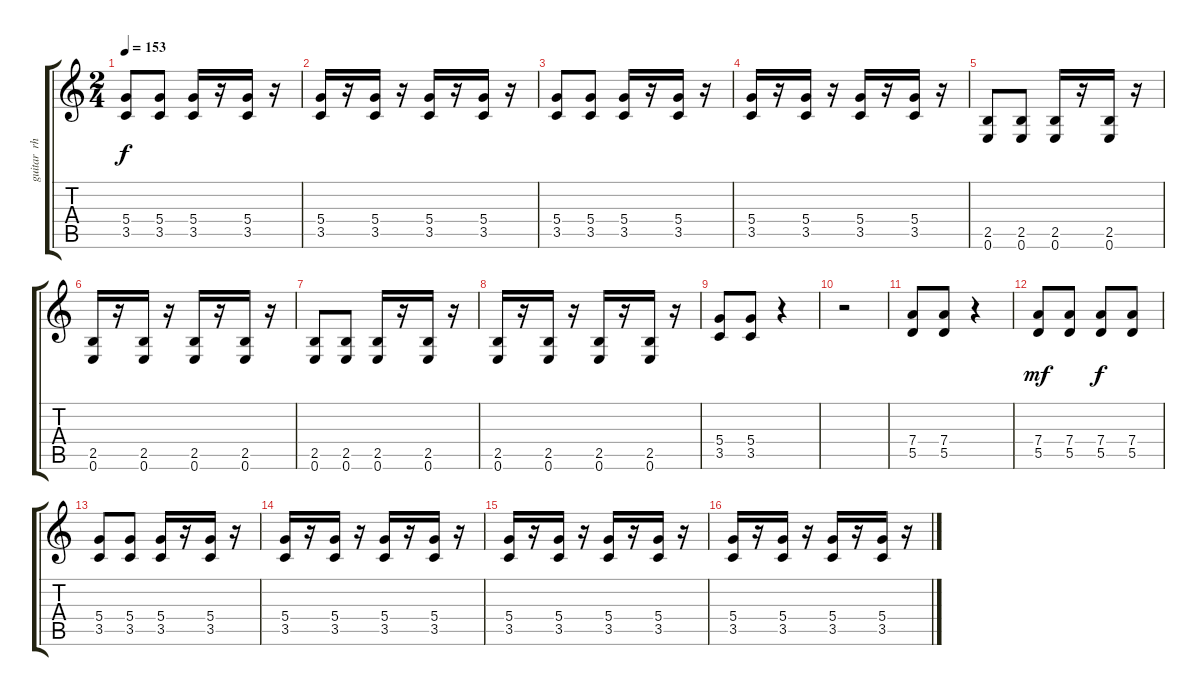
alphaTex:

\track ("guitar  rhythm  left" "guitar  rh") {instrument distortionguitar}
\staff {score tabs}
\tuning (E4 B3 G3 D3 A2 E2) {hide}
\ts (2 4)
\tempo 153
\clef g2
\ks c
(5.4 3.5).8{dy f} (5.4 3.5).8 (5.4 3.5).16 r.16 (5.4 3.5).16 r.16 |
(5.4 3.5).16 r.16 (5.4 3.5).16 r.16 (5.4 3.5).16 r.16 (5.4 3.5).16 r.16 |
(5.4 3.5).8 (5.4 3.5).8 (5.4 3.5).16 r.16 (5.4 3.5).16 r.16 |
(5.4 3.5).16 r.16 (5.4 3.5).16 r.16 (5.4 3.5).16 r.16 (5.4 3.5).16 r.16 |
(2.5 0.6).8 (2.5 0.6).8 (2.5 0.6).16 r.16 (2.5 0.6).16 r.16 |
(2.5 0.6).16 r.16 (2.5 0.6).16 r.16 (2.5 0.6).16 r.16 (2.5 0.6).16 r.16 |
(2.5 0.6).8 (2.5 0.6).8 (2.5 0.6).16 r.16 (2.5 0.6).16 r.16 |
(2.5 0.6).16 r.16 (2.5 0.6).16 r.16 (2.5 0.6).16 r.16 (2.5 0.6).16 r.16 |
(5.4 3.5).8 (5.4 3.5).8 r.4 |
r.2 |
(7.4 5.5).8 (7.4 5.5).8 r.4 |
(7.4 5.5).8{dy mf} (7.4 5.5).8 (7.4 5.5).8{dy f} (7.4 5.5).8 |
(5.4 3.5).8 (5.4 3.5).8 (5.4 3.5).16 r.16 (5.4 3.5).16 r.16 |
(5.4 3.5).16 r.16 (5.4 3.5).16 r.16 (5.4 3.5).16 r.16 (5.4 3.5).16 r.16 |
(5.4 3.5).16 r.16 (5.4 3.5).16 r.16 (5.4 3.5).16 r.16 (5.4 3.5).16 r.16 |
(5.4 3.5).16 r.16 (5.4 3.5).16 r.16 (5.4 3.5).16 r.16 (5.4 3.5).16 r.16
